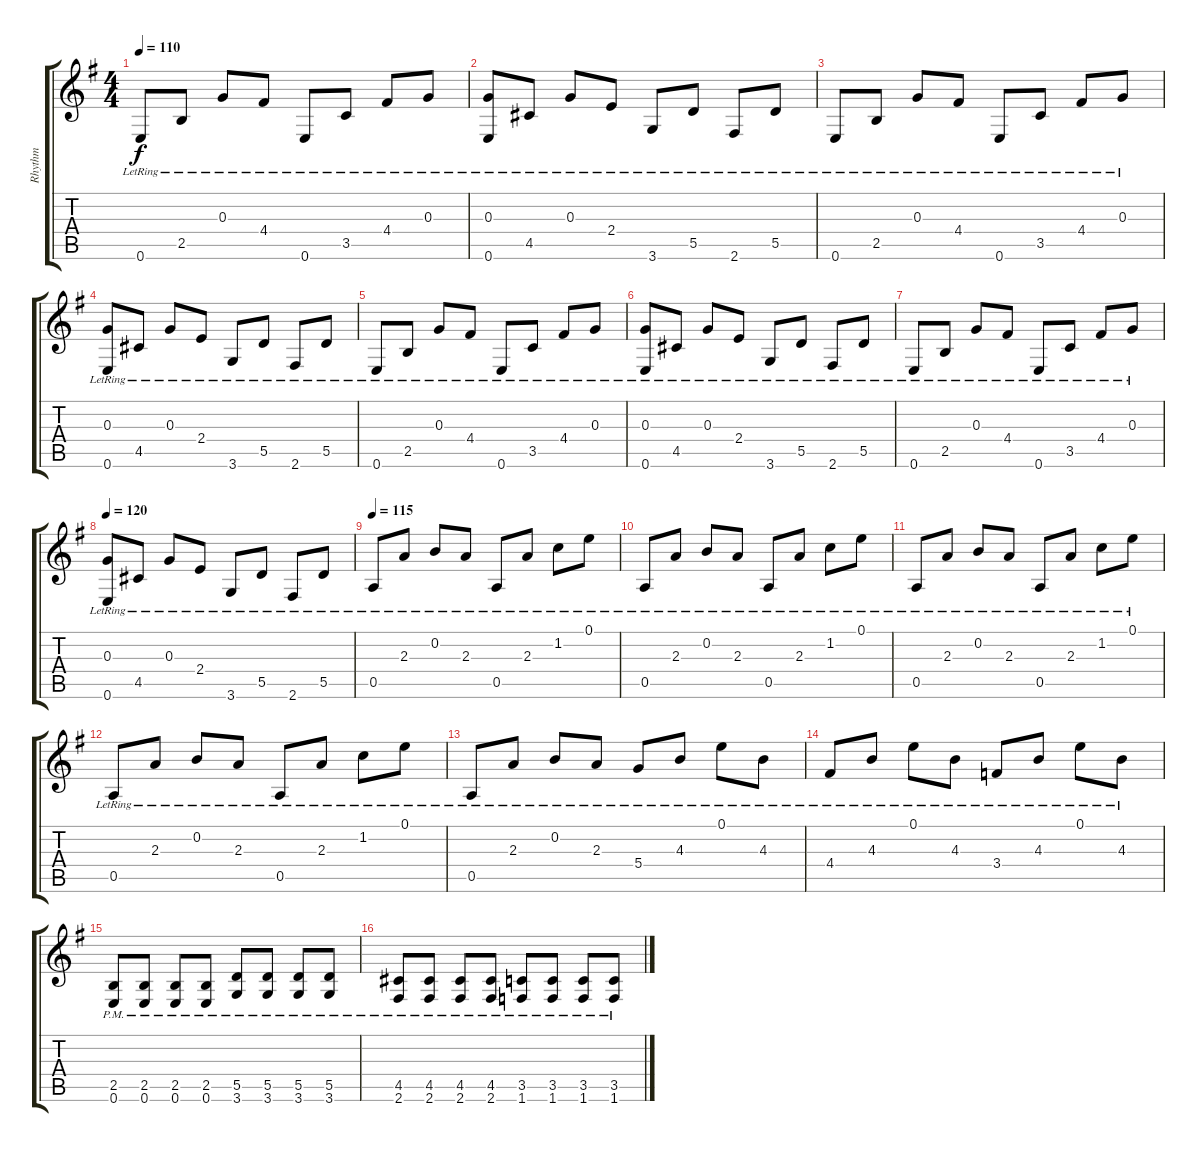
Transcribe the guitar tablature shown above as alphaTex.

\track ("Rhythm" "Rhythm") {instrument electricguitarclean}
\staff {score tabs}
\tuning (E4 B3 G3 D3 A2 E2) {hide}
\ts (4 4)
\tempo 110
\clef g2
\ks eminor
0.6{lr}.8{dy f} 2.5{lr}.8 0.3{lr}.8 4.4{lr}.8 0.6{lr}.8 3.5{lr}.8 4.4{lr}.8 0.3{lr}.8 |
(0.3{lr} 0.6{lr}).8 4.5{lr}.8 0.3{lr}.8 2.4{lr}.8 3.6{lr}.8 5.5{lr}.8 2.6{lr}.8 5.5{lr}.8 |
0.6{lr}.8 2.5{lr}.8 0.3{lr}.8 4.4{lr}.8 0.6{lr}.8 3.5{lr}.8 4.4{lr}.8 0.3{lr}.8 |
(0.3{lr} 0.6{lr}).8 4.5{lr}.8 0.3{lr}.8 2.4{lr}.8 3.6{lr}.8 5.5{lr}.8 2.6{lr}.8 5.5{lr}.8 |
0.6{lr}.8 2.5{lr}.8 0.3{lr}.8 4.4{lr}.8 0.6{lr}.8 3.5{lr}.8 4.4{lr}.8 0.3{lr}.8 |
(0.3{lr} 0.6{lr}).8 4.5{lr}.8 0.3{lr}.8 2.4{lr}.8 3.6{lr}.8 5.5{lr}.8 2.6{lr}.8 5.5{lr}.8 |
0.6{lr}.8 2.5{lr}.8 0.3{lr}.8 4.4{lr}.8 0.6{lr}.8 3.5{lr}.8 4.4{lr}.8 0.3{lr}.8 |
\tempo 120
(0.3{lr} 0.6{lr}).8 4.5{lr}.8 0.3{lr}.8 2.4{lr}.8 3.6{lr}.8 5.5{lr}.8 2.6{lr}.8 5.5{lr}.8 |
\tempo 115
0.5{lr}.8 2.3{lr}.8 0.2{lr}.8 2.3{lr}.8 0.5{lr}.8 2.3{lr}.8 1.2{lr}.8 0.1{lr}.8 |
0.5{lr}.8 2.3{lr}.8 0.2{lr}.8 2.3{lr}.8 0.5{lr}.8 2.3{lr}.8 1.2{lr}.8 0.1{lr}.8 |
0.5{lr}.8 2.3{lr}.8 0.2{lr}.8 2.3{lr}.8 0.5{lr}.8 2.3{lr}.8 1.2{lr}.8 0.1{lr}.8 |
0.5{lr}.8 2.3{lr}.8 0.2{lr}.8 2.3{lr}.8 0.5{lr}.8 2.3{lr}.8 1.2{lr}.8 0.1{lr}.8 |
0.5{lr}.8 2.3{lr}.8 0.2{lr}.8 2.3{lr}.8 5.4{lr}.8 4.3{lr}.8 0.1{lr}.8 4.3{lr}.8 |
4.4{lr}.8 4.3{lr}.8 0.1{lr}.8 4.3{lr}.8 3.4{lr}.8 4.3{lr}.8 0.1{lr}.8 4.3{lr}.8 |
(2.5{pm} 0.6{pm}).8{instrument distortionguitar} (2.5{pm} 0.6{pm}).8 (2.5{pm} 0.6{pm}).8 (2.5{pm} 0.6{pm}).8 (5.5{pm} 3.6{pm}).8 (5.5{pm} 3.6{pm}).8 (5.5{pm} 3.6{pm}).8 (5.5{pm} 3.6{pm}).8 |
(4.5{pm} 2.6{pm}).8 (4.5{pm} 2.6{pm}).8 (4.5{pm} 2.6{pm}).8 (4.5{pm} 2.6{pm}).8 (3.5{pm} 1.6{pm}).8 (3.5{pm} 1.6{pm}).8 (3.5{pm} 1.6{pm}).8 (3.5{pm} 1.6{pm}).8
